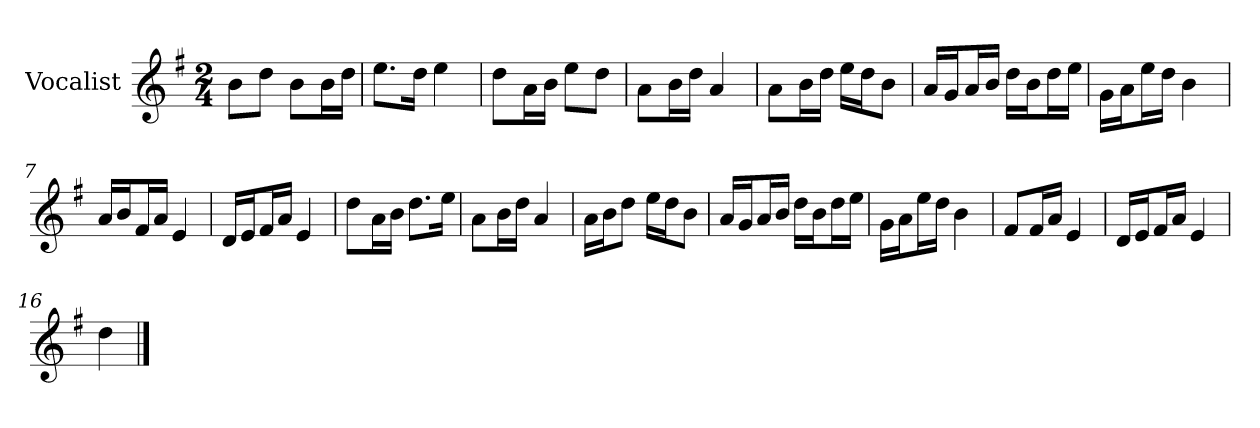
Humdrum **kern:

**kern
*part1
*staff1
*I"Vocalist
*k[f#]
*G:
*M2/4
=
8bL
8ddJ
8bL
16bL
16ddJJ
=1
8.eeL
16ddJk
4ee
=2
8ddL
16aL
16bJJ
8eeL
8ddJ
=3
8aL
16bL
16ddJJ
4a
=4
8aL
16bL
16ddJJ
16eeLL
16ddJ
8bJ
=5
16aLL
16gJ
16aL
16bJJ
16ddLL
16bJ
16ddL
16eeJJ
=6
16gLL
16aJ
16eeL
16ddJJ
4b
=7
16aLL
16bJ
16f#L
16aJJ
4e
=8
16dLL
16eJ
16f#L
16aJJ
4e
=9
8ddL
16aL
16bJJ
8.ddL
16eeJk
=10
8aL
16bL
16ddJJ
4a
=11
16aLL
16bJ
8ddJ
16eeLL
16ddJ
8bJ
=12
16aLL
16gJ
16aL
16bJJ
16ddLL
16bJ
16ddL
16eeJJ
=13
16gLL
16aJ
16eeL
16ddJJ
4b
=14
8f#L
16f#L
16aJJ
4e
=15
16dLL
16eJ
16f#L
16aJJ
4e
=16
4dd
==
*-
